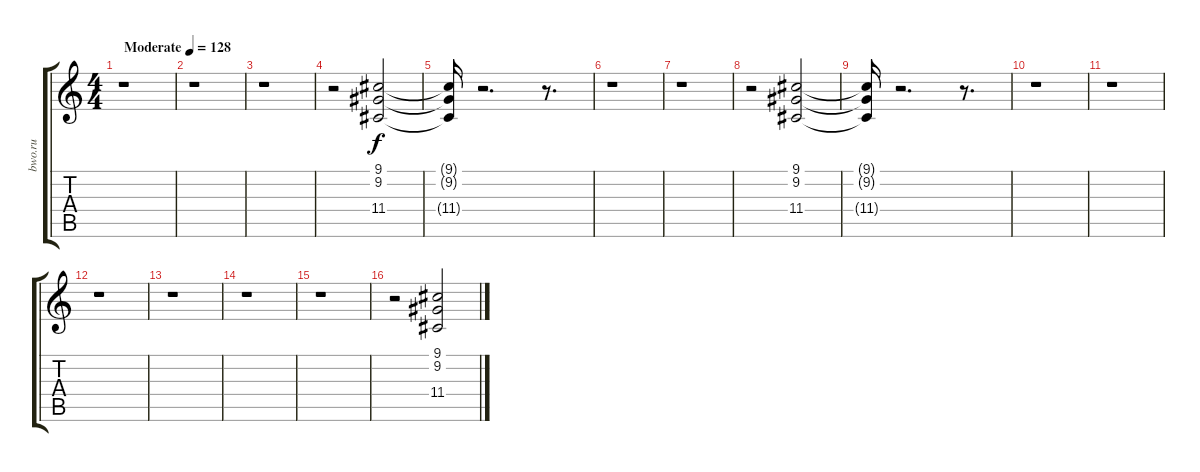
\track ("bwo.ru" "bwo.ru") {instrument seashore}
\staff {score tabs}
\tuning (E4 B3 G3 D3 A2 E2) {hide}
\ts (4 4)
\tempo (128 "Moderate")
\clef g2
\ks c
r.1{dy f instrument seashore} |
r.1 |
r.1 |
r.2 (9.1 9.2 11.4).2 |
(9.1{t} 9.2{t} 11.4{t}).16 r.2{d} r.8{d} |
r.1 |
r.1 |
r.2 (9.1 9.2 11.4).2 |
(9.1{t} 9.2{t} 11.4{t}).16 r.2{d} r.8{d} |
r.1 |
r.1 |
r.1 |
r.1 |
r.1 |
r.1 |
r.2 (9.1 9.2 11.4).2
